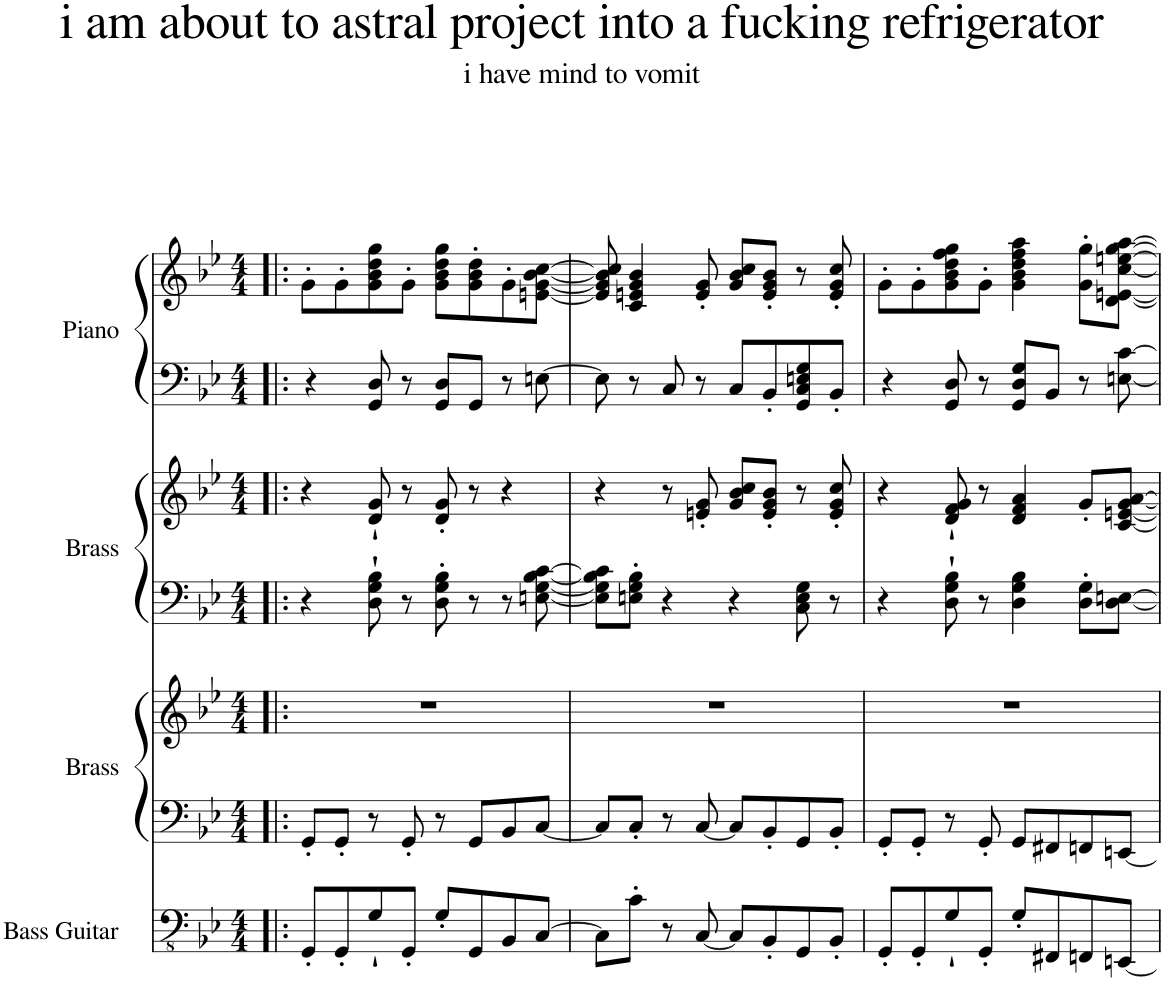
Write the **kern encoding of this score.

**kern	**kern	**kern	**kern	**kern	**kern	**kern
*part4	*part3	*part3	*part2	*part2	*part1	*part1
*staff7	*staff6	*staff5	*staff4	*staff3	*staff2	*staff1
*I"Bass Guitar	*I"Brass	*	*I"Brass	*	*I"Piano	*
*I'B. Guit.	*I'Br.	*	*I'Br.	*	*I'Pno.	*
*clefFv4	*clefF4	*clefG2	*clefF4	*clefG2	*clefF4	*clefG2
*k[b-e-]	*k[b-e-]	*k[b-e-]	*k[b-e-]	*k[b-e-]	*k[b-e-]	*k[b-e-]
*M4/4	*M4/4	*M4/4	*M4/4	*M4/4	*M4/4	*M4/4
=1!|:	=1!|:	=1!|:	=1!|:	=1!|:	=1!|:	=1!|:
8GGG'/L	8GG'/L	1r	4r	4r	4r	8g'\L
8GGG'/	8GG'/J	.	.	.	.	8g'\
8GG`/	8r	.	8D\` 8G\` 8B-\`	8d/` 8g/`	8GG/ 8D/	8g\ 8b-\ 8dd\ 8gg\
8GGG'/J	8GG'/	.	8r	8r	8r	8g'\J
8GG'/L	8r	.	8D\' 8G\' 8B-\'	8d/' 8g/'	8GG/ 8D/L	8g\ 8b-\ 8dd\ 8gg\L
8GGG/	8GG/L	.	8r	8r	8GG/J	8g\' 8b-\' 8dd\'
8BBB-/	8BB-/	.	8r	4r	8r	8g'\
[8CC/J	[8C/J	.	[8En\ [8G\ [8B-\ [8c\	.	[8En\	[8en\ [8g\ [8b-\ [8cc\J
=2	=2	=2	=2	=2	=2	=2
8CC\L]	8C/L]	1r	8E\] 8G\] 8B-\] 8c\]L	4r	8E\]	8e/] 8g/] 8b-/] 8cc/]
8C'\J	8C'/J	.	8En\' 8G\' 8B-\'J	.	8r	4c/ 4en/ 4g/ 4b-/
8r	8r	.	4r	8r	8C/	.
[8CC/	[8C/	.	.	8en/' 8g/'	8r	8e/' 8g/'
8CC/L]	8C/L]	.	4r	8g/ 8b-/ 8cc/L	8C/L	8g/ 8b-/ 8cc/L
8BBB-'/	8BB-'/	.	.	8e/' 8g/' 8b-/'J	8BB-'/	8e/' 8g/' 8b-/'J
8GGG/	8GG/	.	8C\ 8E\ 8G\	8r	8GG/ 8C/ 8En/ 8G/	8r
8BBB-'/J	8BB-'/J	.	8r	8e/' 8g/' 8cc/'	8BB-'/J	8e/' 8g/' 8cc/'
=3	=3	=3	=3	=3	=3	=3
8GGG'/L	8GG'/L	1r	4r	4r	4r	8g'\L
8GGG'/	8GG'/J	.	.	.	.	8g'\
8GG`/	8r	.	8D\` 8G\` 8B-\`	8d/` 8f/` 8g/`	8GG/ 8D/	8g\ 8b-\ 8dd\ 8ff\ 8gg\
8GGG'/J	8GG'/	.	8r	8r	8r	8g'\J
8GG'/L	8GG/L	.	4D\ 4G\ 4B-\	4d/ 4f/ 4a/	8GG/ 8D/ 8G/L	4g\ 4b-\ 4dd\ 4ff\ 4aa\
8FFF#X/	8FF#X/	.	.	.	8BB-/J	.
8FFFn/	8FFn/	.	8D\' 8G\'L	8g'/L	8r	8g\' 8gg\'L
[8EEEn/J	[8EEn/J	.	[8D\ [8En\J	[8c/ [8en/ [8g/ [8a/J	[8En\ [8c\	[8d\ [8en\ [8cc\ [8een\ [8gg\ [8aa\J
=	=	=	=	=	=	=
*-	*-	*-	*-	*-	*-	*-
